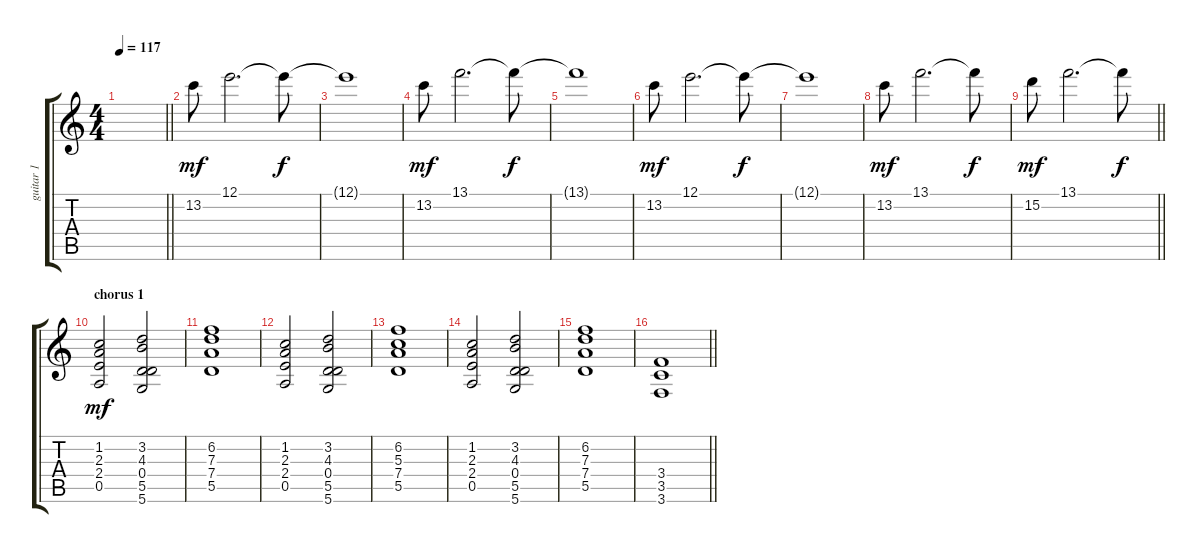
\track ("guitar 1" "guitar 1") {instrument acousticguitarsteel}
\staff {score tabs}
\tuning (E4 B3 G3 D3 A2 D2) {hide}
\ts (4 4)
\tempo 117
\clef g2
\barLineRight lightlight
\ks c
|
13.2.8{dy mf} 12.1.2{d} 12.1{t}.8{dy f} |
12.1{t}.1 |
13.2.8{dy mf} 13.1.2{d} 13.1{t}.8{dy f} |
13.1{t}.1 |
13.2.8{dy mf} 12.1.2{d} 12.1{t}.8{dy f} |
12.1{t}.1 |
13.2.8{dy mf} 13.1.2{d} 13.1{t}.8{dy f} |
\barLineRight lightlight
15.2.8{dy mf} 13.1.2{d} 13.1{t}.8{dy f} |
\section ("" "chorus 1")
(1.2 2.3 2.4 0.5).2{dy mf} (3.2 4.3 0.4 5.5 5.6).2 |
(6.2 7.3 7.4 5.5).1 |
(1.2 2.3 2.4 0.5).2 (3.2 4.3 0.4 5.5 5.6).2 |
(6.2 5.3 7.4 5.5).1 |
(1.2 2.3 2.4 0.5).2 (3.2 4.3 0.4 5.5 5.6).2 |
(6.2 7.3 7.4 5.5).1 |
\barLineRight lightlight
(3.4 3.5 3.6).1
